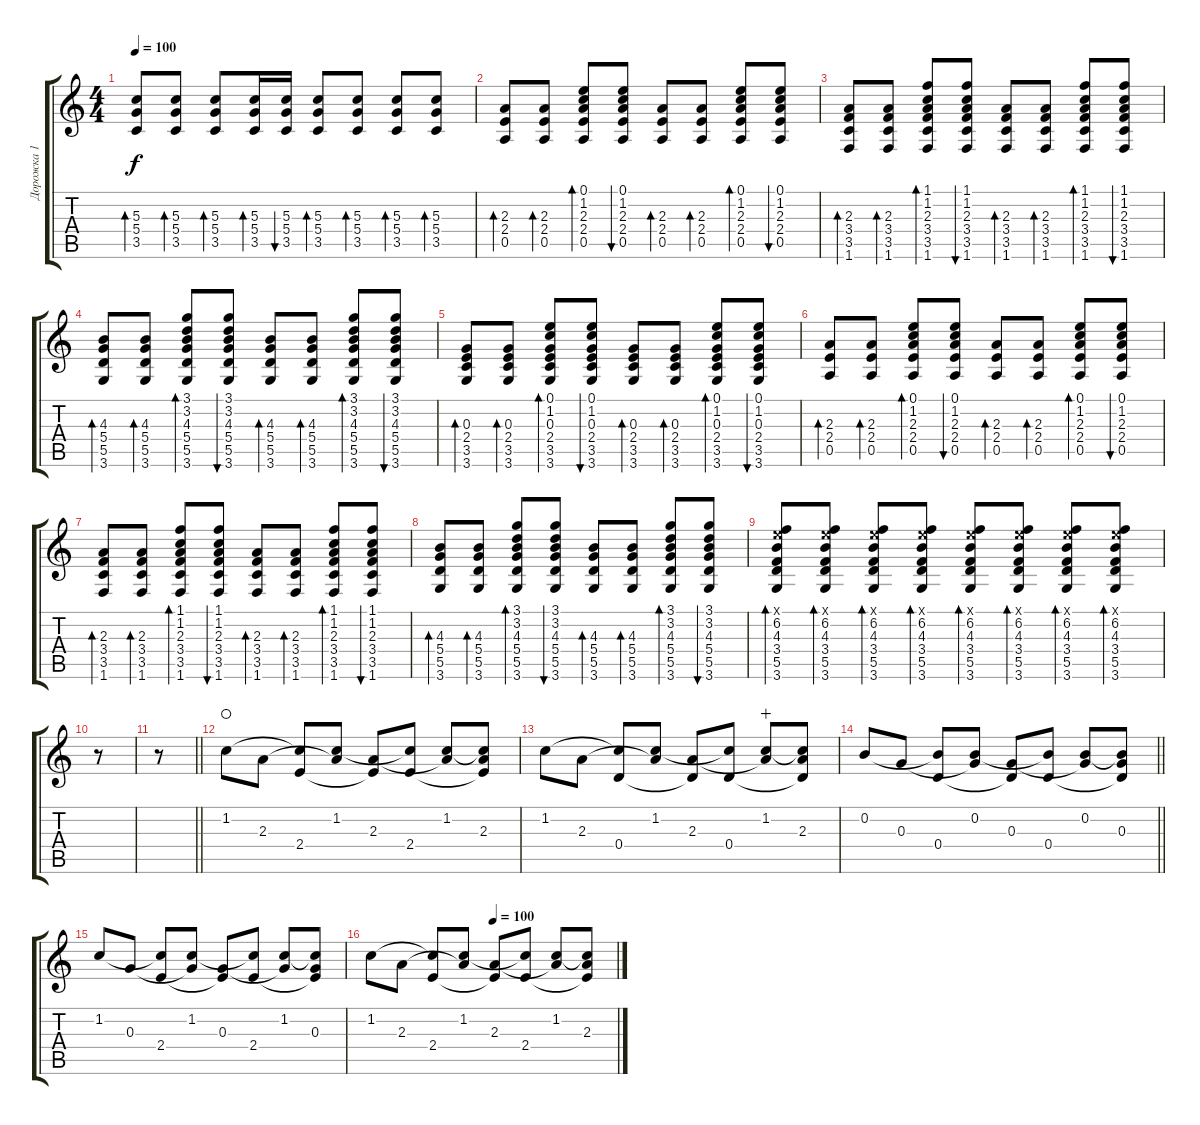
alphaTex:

\track ("Дорожка 1" "Дорожка 1") {instrument electricguitarclean}
\staff {score tabs}
\tuning (E4 B3 G3 D3 A2 E2) {hide}
\ts (4 4)
\tempo 100
\clef g2
\ks c
(5.3 5.4 3.5).8{bd 60 dy f} (5.3 5.4 3.5).8{bd 60} (5.3 5.4 3.5).8{bd 60} (5.3 5.4 3.5).16{bd 60} (5.3 5.4 3.5).16{bu 60} (5.3 5.4 3.5).8{bd 60} (5.3 5.4 3.5).8{bd 60} (5.3 5.4 3.5).8{bd 60} (5.3 5.4 3.5).8{bd 60} |
(2.3 2.4 0.5).8{bd 60} (2.3 2.4 0.5).8{bd 60} (0.1 1.2 2.3 2.4 0.5).8{bd 60} (0.1 1.2 2.3 2.4 0.5).8{bu 60} (2.3 2.4 0.5).8{bd 60} (2.3 2.4 0.5).8{bd 60} (0.1 1.2 2.3 2.4 0.5).8{bd 60} (0.1 1.2 2.3 2.4 0.5).8{bu 60} |
(2.3 3.4 3.5 1.6).8{bd 60} (2.3 3.4 3.5 1.6).8{bd 60} (1.1 1.2 2.3 3.4 3.5 1.6).8{bd 60} (1.1 1.2 2.3 3.4 3.5 1.6).8{bu 60} (2.3 3.4 3.5 1.6).8{bd 60} (2.3 3.4 3.5 1.6).8{bd 60} (1.1 1.2 2.3 3.4 3.5 1.6).8{bd 60} (1.1 1.2 2.3 3.4 3.5 1.6).8{bu 60} |
(4.3 5.4 5.5 3.6).8{bd 60} (4.3 5.4 5.5 3.6).8{bd 60} (3.1 3.2 4.3 5.4 5.5 3.6).8{bd 60} (3.1 3.2 4.3 5.4 5.5 3.6).8{bu 60} (4.3 5.4 5.5 3.6).8{bd 60} (4.3 5.4 5.5 3.6).8{bd 60} (3.1 3.2 4.3 5.4 5.5 3.6).8{bd 60} (3.1 3.2 4.3 5.4 5.5 3.6).8{bu 60} |
(0.3 2.4 3.5 3.6).8{bd 60} (0.3 2.4 3.5 3.6).8{bd 60} (0.1 1.2 0.3 2.4 3.5 3.6).8{bd 60} (0.1 1.2 0.3 2.4 3.5 3.6).8{bu 60} (0.3 2.4 3.5 3.6).8{bd 60} (0.3 2.4 3.5 3.6).8{bd 60} (0.1 1.2 0.3 2.4 3.5 3.6).8{bd 60} (0.1 1.2 0.3 2.4 3.5 3.6).8{bu 60} |
(2.3 2.4 0.5).8{bd 60} (2.3 2.4 0.5).8{bd 60} (0.1 1.2 2.3 2.4 0.5).8{bd 60} (0.1 1.2 2.3 2.4 0.5).8{bu 60} (2.3 2.4 0.5).8{bd 60} (2.3 2.4 0.5).8{bd 60} (0.1 1.2 2.3 2.4 0.5).8{bd 60} (0.1 1.2 2.3 2.4 0.5).8{bu 60} |
(2.3 3.4 3.5 1.6).8{bd 60} (2.3 3.4 3.5 1.6).8{bd 60} (1.1 1.2 2.3 3.4 3.5 1.6).8{bd 60} (1.1 1.2 2.3 3.4 3.5 1.6).8{bu 60} (2.3 3.4 3.5 1.6).8{bd 60} (2.3 3.4 3.5 1.6).8{bd 60} (1.1 1.2 2.3 3.4 3.5 1.6).8{bd 60} (1.1 1.2 2.3 3.4 3.5 1.6).8{bu 60} |
(4.3 5.4 5.5 3.6).8{bd 60} (4.3 5.4 5.5 3.6).8{bd 60} (3.1 3.2 4.3 5.4 5.5 3.6).8{bd 60} (3.1 3.2 4.3 5.4 5.5 3.6).8{bu 60} (4.3 5.4 5.5 3.6).8{bd 60} (4.3 5.4 5.5 3.6).8{bd 60} (3.1 3.2 4.3 5.4 5.5 3.6).8{bd 60} (3.1 3.2 4.3 5.4 5.5 3.6).8{bu 60} |
(0.1{x} 6.2 4.3 3.4 5.5 3.6).8{bd 60} (0.1{x} 6.2 4.3 3.4 5.5 3.6).8{bd 60} (0.1{x} 6.2 4.3 3.4 5.5 3.6).8{bd 60} (0.1{x} 6.2 4.3 3.4 5.5 3.6).8{bd 60} (0.1{x} 6.2 4.3 3.4 5.5 3.6).8{bd 60} (0.1{x} 6.2 4.3 3.4 5.5 3.6).8{bd 60} (0.1{x} 6.2 4.3 3.4 5.5 3.6).8{bd 60} (0.1{x} 6.2 4.3 3.4 5.5 3.6).8{bd 60} |
r.8 |
\barLineRight lightlight
r.8 |
1.2.8{waho} 2.3.8 (1.2{t} 2.4).8 (1.2 2.3{t}).8 (2.3 2.4{t}).8 (1.2{t} 2.4).8 (1.2 2.3{t}).8 (1.2{t} 2.3 2.4{t}).8 |
1.2.8 2.3.8 (1.2{t} 0.4).8 (1.2 2.3{t}).8 (2.3 0.4{t}).8 (1.2{t} 0.4).8 (1.2 2.3{t}).8{wahc} (1.2{t} 2.3 0.4{t}).8 |
\barLineRight lightlight
0.2.8 0.3.8 (0.2{t} 0.4).8 (0.2 0.3{t}).8 (0.3 0.4{t}).8 (0.2{t} 0.4).8 (0.2 0.3{t}).8 (0.2{t} 0.3 0.4{t}).8 |
1.2.8 0.3.8 (1.2{t} 2.4).8 (1.2 0.3{t}).8 (0.3 2.4{t}).8 (1.2{t} 2.4).8 (1.2 0.3{t}).8 (1.2{t} 0.3 2.4{t}).8 |
\tempo (100 0.5)
1.2.8 2.3.8 (1.2{t} 2.4).8 (1.2 2.3{t}).8 (2.3 2.4{t}).8{balance 3} (1.2{t} 2.4).8 (1.2 2.3{t}).8 (1.2{t} 2.3 2.4{t}).8
